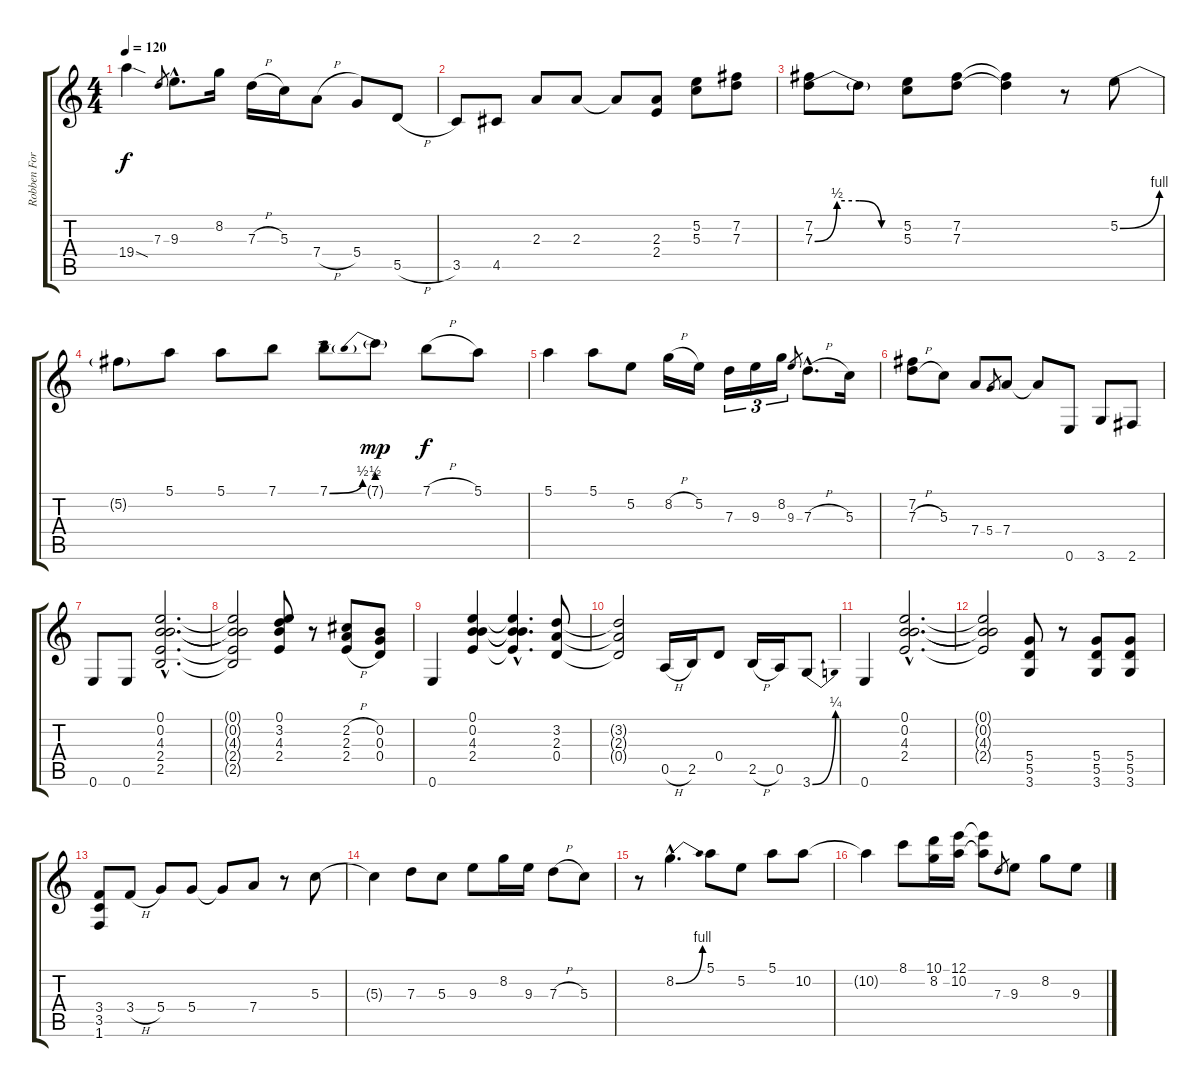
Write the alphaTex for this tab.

\track ("Robben Ford" "Robben For") {instrument overdrivenguitar}
\staff {score tabs}
\tuning (E4 B3 G3 D3 A2 E2) {hide}
\ts (4 4)
\tempo 120
\clef g2
\ks c
19.4{sod}.4{dy f} 7.3.8{gr} 9.3{hac}.8{d} 8.2.16 7.3{h}.16 5.3.16 7.4{h}.8 5.4.8 5.5{h}.8 |
3.5.8 4.5.8 2.3.8 2.3.8 2.3{t}.8 (2.3 2.4).8 (5.2 5.3).8 (7.2 7.3).8 |
(7.2 7.3{be (custom 0 0 15 2 30 2 45 0 60 0)}).8 7.3{t}.8 (5.2 5.3).8 (7.2 7.3).8 (7.2{t} 7.3{t}).4 r.8 5.2{be (bend 0 0 60 4)}.8 |
5.2{t}.8 5.1.8 5.1.8 7.1.8 7.1{be (bend 0 0 60 2)}.8 7.1{be (prebend 0 2 60 2) g}.8{dy mp} 7.1{h}.8{dy f} 5.1.8 |
5.1.4 5.1.8 5.2.8 8.2{h}.16 5.2.16 7.3.16{tu (3 2)} 9.3.16{tu (3 2)} 8.2.16{tu (3 2)} 9.3.8{gr} 7.3{h hac}.8{d} 5.3.16 |
(7.2 7.3{h}).8 5.3.8 7.4.8 5.4.8{gr} 7.4.8 7.4{t}.8 0.6.8 3.6.8 2.6.8 |
0.6.8 0.6.8 (0.1{hac} 0.2{hac} 4.3{hac} 2.4{hac} 2.5{hac}).2{d} |
(0.1{t} 0.2{t} 4.3{t} 2.4{t} 2.5{t}).2 (0.1 3.2 4.3 2.4).8 r.8 (2.2{h} 2.3{h} 2.4{h}).8 (0.2 0.3 0.4).8 |
0.6.4 (0.1 0.2 4.3 2.4).4 (0.1{hac t} 0.2{hac t} 4.3{hac t} 2.4{hac t}).4{d} (3.2 2.3 0.4).8 |
(3.2{t} 2.3{t} 0.4{t}).2 0.5{h}.16 2.5.16 0.4.8 2.5{h}.16 0.5.16 3.6{be (bend 0 0 60 1)}.8 |
0.6.4 (0.1{hac} 0.2{hac} 4.3{hac} 2.4{hac}).2{d} |
(0.1{t} 0.2{t} 4.3{t} 2.4{t}).2 (5.4 5.5 3.6).8 r.8 (5.4 5.5 3.6).8 (5.4 5.5 3.6).8 |
(3.4 3.5 1.6).8 3.4{h}.8 5.4.8 5.4.8 5.4{t}.8 7.4.8 r.8 5.3.8 |
5.3{t}.4 7.3.8 5.3.8 9.3.8 8.2.16 9.3.16 7.3{h}.8 5.3.8 |
r.8 8.2{be (bend 0 0 60 4) hac}.4{d} 5.1.8 5.2.8 5.1.8 10.2.8 |
10.2{t}.4 8.1.8 (10.1 8.2).16 (12.1 10.2).16 (12.1{t} 10.2{t}).8 7.3.8{gr} 9.3.8 8.2.8 9.3.8
